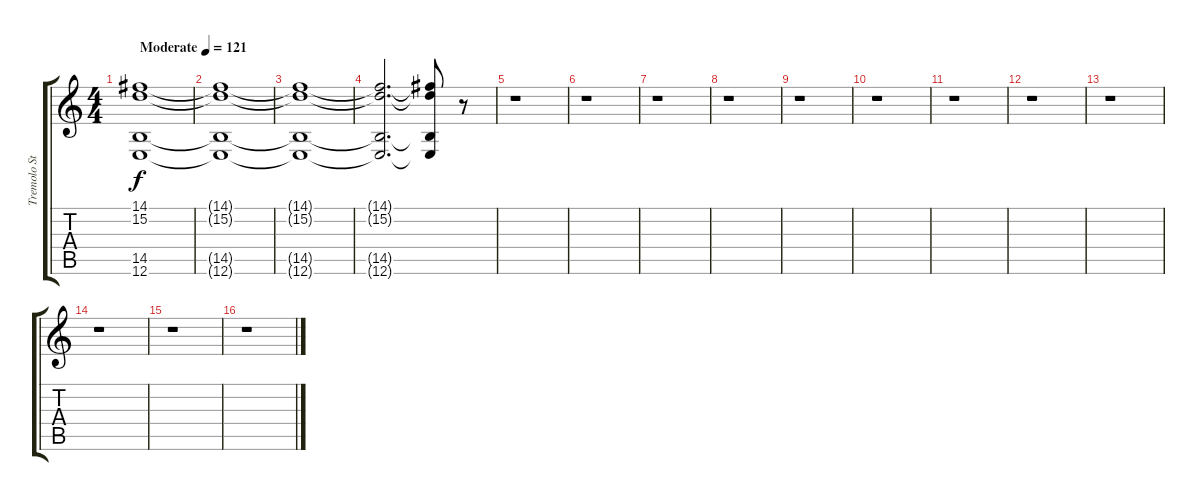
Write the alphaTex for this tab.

\track ("Tremolo Strings" "Tremolo St") {instrument tremolostrings}
\staff {score tabs}
\tuning (E4 B3 G3 D3 A2 E2) {hide}
\ts (4 4)
\tempo (121 "Moderate")
\clef g2
\ks c
(14.1 15.2 14.5 12.6).1{dy f instrument tremolostrings} |
(14.1{t} 15.2{t} 14.5{t} 12.6{t}).1 |
(14.1{t} 15.2{t} 14.5{t} 12.6{t}).1 |
(14.1{t} 15.2{t} 14.5{t} 12.6{t}).2{d} (14.1{t} 15.2{t} 14.5{t} 12.6{t}).8 r.8 |
r.1 |
r.1 |
r.1 |
r.1 |
r.1 |
r.1 |
r.1 |
r.1 |
r.1 |
r.1 |
r.1 |
r.1
